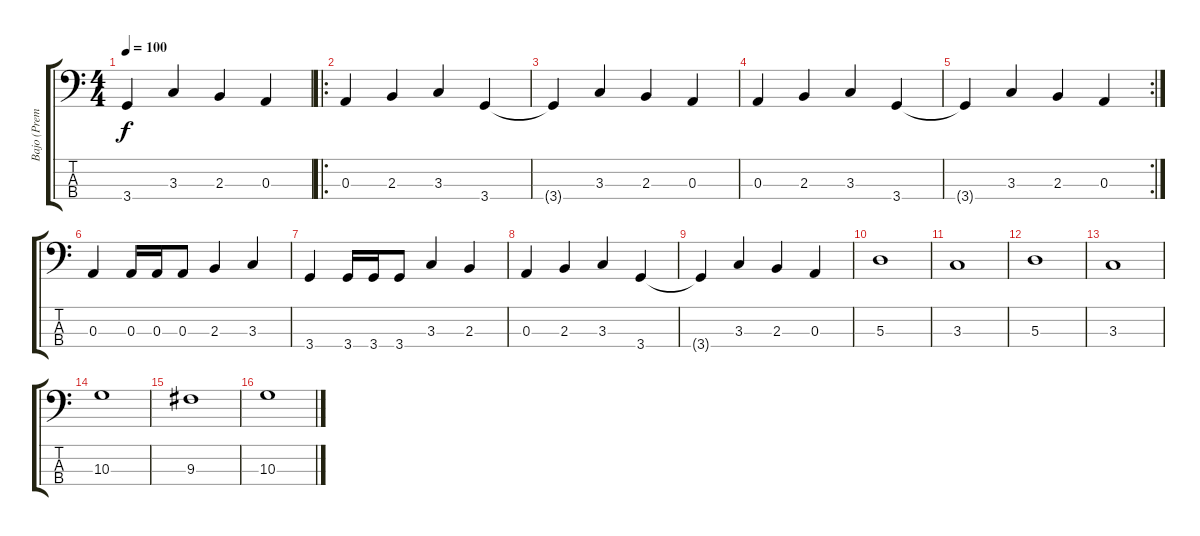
\track ("Bajo (Premio)" "Bajo (Prem") {instrument slapbass1}
\staff {score tabs}
\tuning (G2 D2 A1 E1) {hide}
\ts (4 4)
\tempo 100
\clef f4
\ks c
3.4{t}.4{dy f} 3.3.4 2.3.4 0.3.4 |
\ro
0.3.4 2.3.4 3.3.4 3.4.4 |
3.4{t}.4 3.3.4 2.3.4 0.3.4 |
0.3.4 2.3.4 3.3.4 3.4.4 |
\rc 2
3.4{t}.4 3.3.4 2.3.4 0.3.4 |
0.3.4 0.3.16 0.3.16 0.3.8 2.3.4 3.3.4 |
3.4.4 3.4.16 3.4.16 3.4.8 3.3.4 2.3.4 |
0.3.4 2.3.4 3.3.4 3.4.4 |
3.4{t}.4 3.3.4 2.3.4 0.3.4 |
5.3.1 |
3.3.1 |
5.3.1 |
3.3.1 |
10.3.1 |
9.3.1 |
10.3.1
